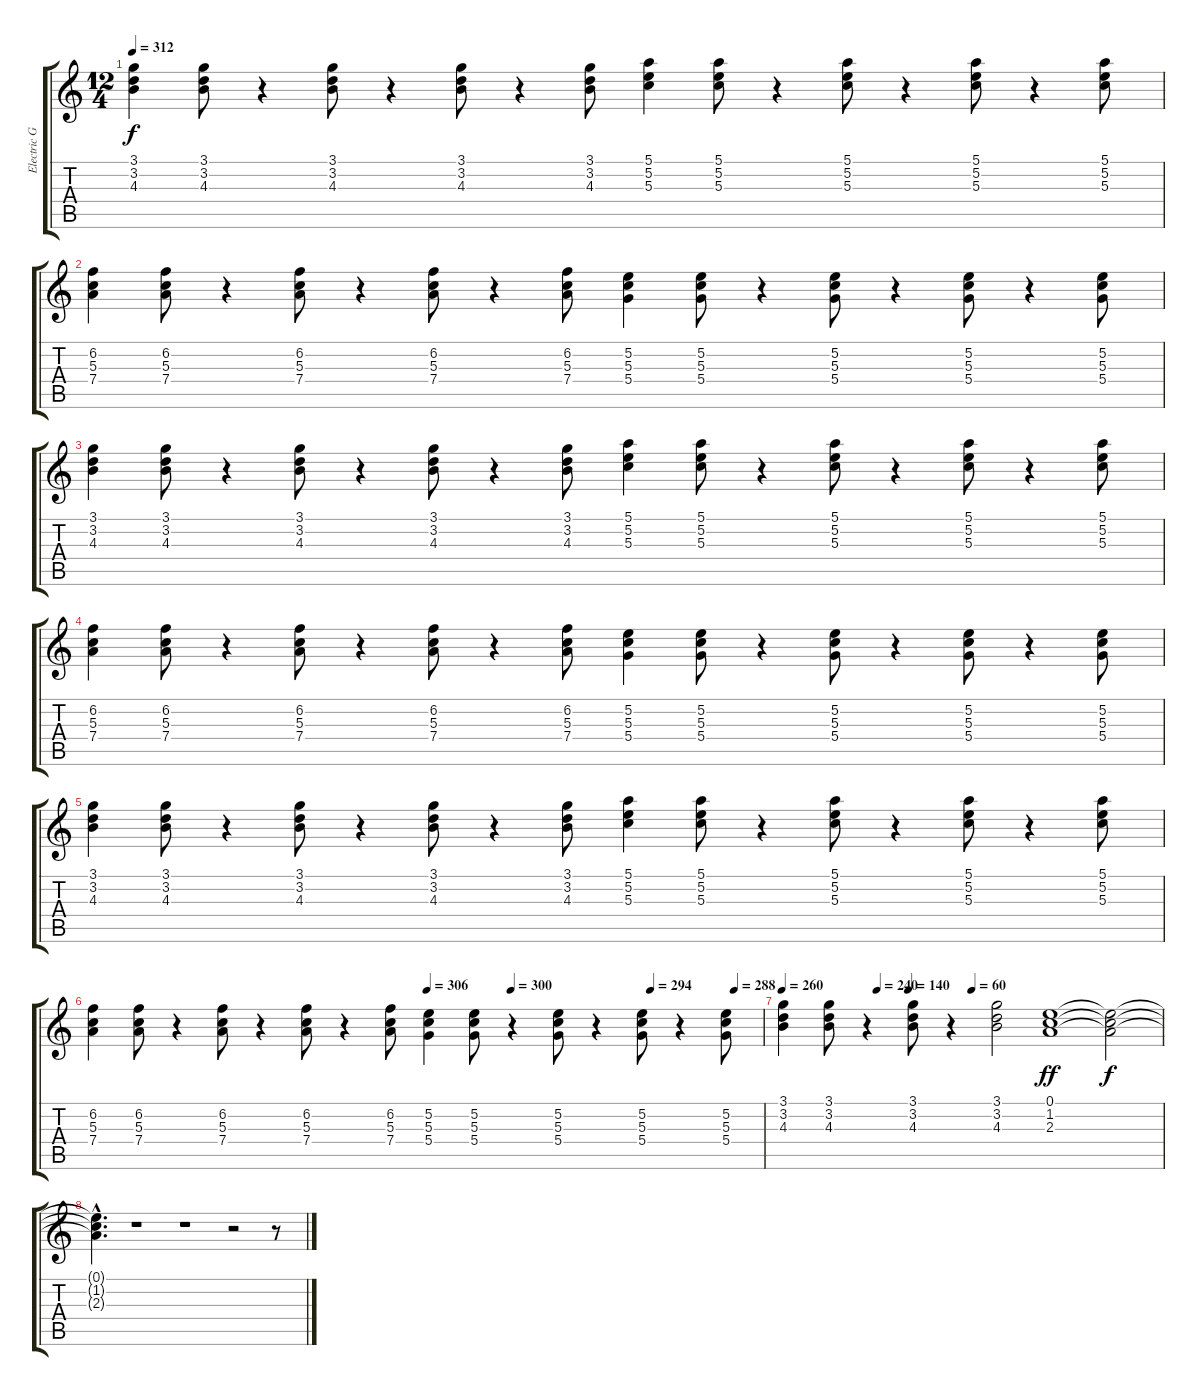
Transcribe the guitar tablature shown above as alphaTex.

\track ("Electric Guitar" "Electric G") {instrument electricguitarclean}
\staff {score tabs}
\tuning (E4 B3 G3 D3 A2 E2) {hide}
\ts (12 4)
\tempo 312
\clef g2
\ks c
(3.1 3.2 4.3).4{dy f} (3.1 3.2 4.3).8 r.4 (3.1 3.2 4.3).8 r.4 (3.1 3.2 4.3).8 r.4 (3.1 3.2 4.3).8 (5.1 5.2 5.3).4 (5.1 5.2 5.3).8 r.4 (5.1 5.2 5.3).8 r.4 (5.1 5.2 5.3).8 r.4 (5.1 5.2 5.3).8 |
(6.2 5.3 7.4).4 (6.2 5.3 7.4).8 r.4 (6.2 5.3 7.4).8 r.4 (6.2 5.3 7.4).8 r.4 (6.2 5.3 7.4).8 (5.2 5.3 5.4).4 (5.2 5.3 5.4).8 r.4 (5.2 5.3 5.4).8 r.4 (5.2 5.3 5.4).8 r.4 (5.2 5.3 5.4).8 |
(3.1 3.2 4.3).4 (3.1 3.2 4.3).8 r.4 (3.1 3.2 4.3).8 r.4 (3.1 3.2 4.3).8 r.4 (3.1 3.2 4.3).8 (5.1 5.2 5.3).4 (5.1 5.2 5.3).8 r.4 (5.1 5.2 5.3).8 r.4 (5.1 5.2 5.3).8 r.4 (5.1 5.2 5.3).8 |
(6.2 5.3 7.4).4 (6.2 5.3 7.4).8 r.4 (6.2 5.3 7.4).8 r.4 (6.2 5.3 7.4).8 r.4 (6.2 5.3 7.4).8 (5.2 5.3 5.4).4 (5.2 5.3 5.4).8 r.4 (5.2 5.3 5.4).8 r.4 (5.2 5.3 5.4).8 r.4 (5.2 5.3 5.4).8 |
(3.1 3.2 4.3).4 (3.1 3.2 4.3).8 r.4 (3.1 3.2 4.3).8 r.4 (3.1 3.2 4.3).8 r.4 (3.1 3.2 4.3).8 (5.1 5.2 5.3).4 (5.1 5.2 5.3).8 r.4 (5.1 5.2 5.3).8 r.4 (5.1 5.2 5.3).8 r.4 (5.1 5.2 5.3).8 |
\tempo (306 0.5)
\tempo (300 0.625)
\tempo (294 0.8333333333333334)
\tempo (288 0.9583333333333334)
(6.2 5.3 7.4).4 (6.2 5.3 7.4).8 r.4 (6.2 5.3 7.4).8 r.4 (6.2 5.3 7.4).8 r.4 (6.2 5.3 7.4).8 (5.2 5.3 5.4).4 (5.2 5.3 5.4).8 r.4 (5.2 5.3 5.4).8 r.4 (5.2 5.3 5.4).8 r.4 (5.2 5.3 5.4).8 |
\tempo 260
\tempo (240 0.25)
\tempo (140 0.3333333333333333)
\tempo (60 0.5)
(3.1 3.2 4.3).4 (3.1 3.2 4.3).8 r.4 (3.1 3.2 4.3).8 r.4 (3.1 3.2 4.3).2 (0.1 1.2 2.3).1{dy ff} (0.1{t} 1.2{t} 2.3{t}).2{dy f} |
(0.1{hac t} 1.2{hac t} 2.3{hac t}).4{d} r.1 r.1 r.2 r.8
